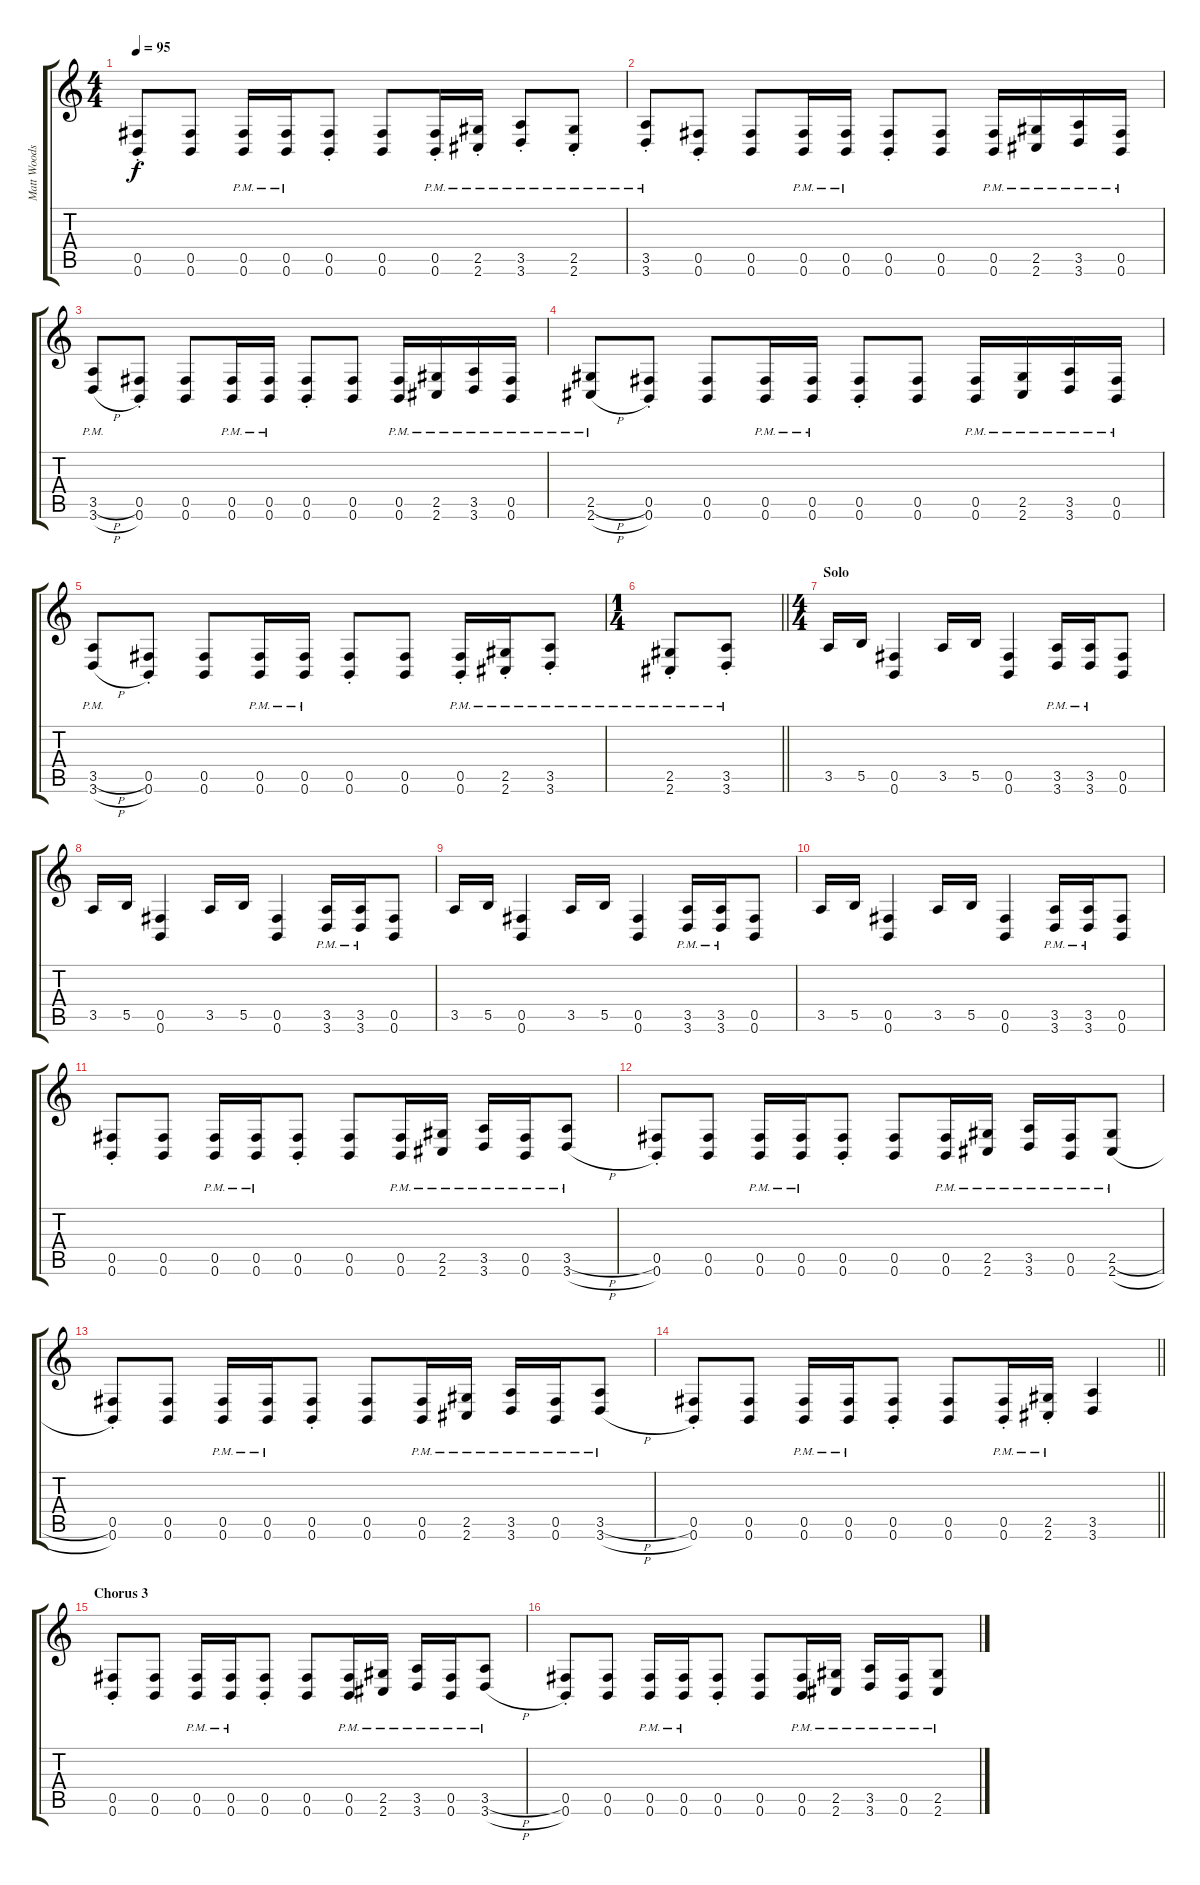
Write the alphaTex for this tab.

\track ("Matt Woods (Main)" "Matt Woods") {instrument distortionguitar}
\staff {score tabs}
\tuning (Db4 Ab3 E3 B2 Gb2 B1) {hide}
\ts (4 4)
\tempo 95
\clef g2
\ks c
(0.5{st} 0.6{st}).8{dy f} (0.5 0.6).8 (0.5{pm} 0.6{pm}).16 (0.5{pm} 0.6{pm}).16 (0.5{st} 0.6{st}).8 (0.5 0.6).8 (0.5{pm st} 0.6{pm st}).16 (2.5{pm st} 2.6{pm st}).16 (3.5{pm st} 3.6{pm st}).8 (2.5{pm st} 2.6{pm st}).8 |
(3.5{pm st} 3.6{pm st}).8 (0.5{st} 0.6{st}).8 (0.5 0.6).8 (0.5{pm} 0.6{pm}).16 (0.5{pm} 0.6{pm}).16 (0.5{st} 0.6{st}).8 (0.5 0.6).8 (0.5{pm} 0.6{pm}).16 (2.5{pm} 2.6{pm}).16 (3.5{pm} 3.6{pm}).16 (0.5{pm} 0.6{pm}).16 |
(3.5{h pm} 3.6{h pm}).8 (0.5{st} 0.6{st}).8 (0.5 0.6).8 (0.5{pm} 0.6{pm}).16 (0.5{pm} 0.6{pm}).16 (0.5{st} 0.6{st}).8 (0.5 0.6).8 (0.5{pm} 0.6{pm}).16 (2.5{pm} 2.6{pm}).16 (3.5{pm} 3.6{pm}).16 (0.5{pm} 0.6{pm}).16 |
(2.5{h pm} 2.6{h pm}).8 (0.5{st} 0.6{st}).8 (0.5 0.6).8 (0.5{pm} 0.6{pm}).16 (0.5{pm} 0.6{pm}).16 (0.5{st} 0.6{st}).8 (0.5 0.6).8 (0.5{pm} 0.6{pm}).16 (2.5{pm} 2.6{pm}).16 (3.5{pm} 3.6{pm}).16 (0.5{pm} 0.6{pm}).16 |
(3.5{h pm} 3.6{h pm}).8 (0.5{st} 0.6{st}).8 (0.5 0.6).8 (0.5{pm} 0.6{pm}).16 (0.5{pm} 0.6{pm}).16 (0.5{st} 0.6{st}).8 (0.5 0.6).8 (0.5{pm st} 0.6{pm st}).16 (2.5{pm st} 2.6{pm st}).16 (3.5{pm st} 3.6{pm st}).8 |
\ts (1 4)
\barLineRight lightlight
(2.5{pm st} 2.6{pm st}).8 (3.5{pm st} 3.6{pm st}).8 |
\ts (4 4)
\section ("" "Solo")
3.5.16 5.5.16 (0.5 0.6).4 3.5.16{beam merge} 5.5.16 (0.5 0.6).4 (3.5{pm} 3.6{pm}).16 (3.5{pm} 3.6{pm}).16 (0.5 0.6).8 |
3.5.16 5.5.16 (0.5 0.6).4 3.5.16{beam merge} 5.5.16 (0.5 0.6).4 (3.5{pm} 3.6{pm}).16 (3.5{pm} 3.6{pm}).16 (0.5 0.6).8 |
3.5.16 5.5.16 (0.5 0.6).4 3.5.16{beam merge} 5.5.16 (0.5 0.6).4 (3.5{pm} 3.6{pm}).16 (3.5{pm} 3.6{pm}).16 (0.5 0.6).8 |
3.5.16 5.5.16 (0.5 0.6).4 3.5.16{beam merge} 5.5.16 (0.5 0.6).4 (3.5{pm} 3.6{pm}).16 (3.5{pm} 3.6{pm}).16 (0.5 0.6).8 |
(0.5{st} 0.6{st}).8 (0.5 0.6).8 (0.5{pm} 0.6{pm}).16 (0.5{pm} 0.6{pm}).16 (0.5{st} 0.6{st}).8 (0.5 0.6).8 (0.5{pm} 0.6{pm}).16 (2.5{pm} 2.6{pm}).16 (3.5{pm} 3.6{pm}).16 (0.5{pm} 0.6{pm}).16 (3.5{h pm} 3.6{h pm}).8 |
(0.5{st} 0.6{st}).8 (0.5 0.6).8 (0.5{pm} 0.6{pm}).16 (0.5{pm} 0.6{pm}).16 (0.5{st} 0.6{st}).8 (0.5 0.6).8 (0.5{pm} 0.6{pm}).16 (2.5{pm} 2.6{pm}).16 (3.5{pm} 3.6{pm}).16 (0.5{pm} 0.6{pm}).16 (2.5{h pm} 2.6{h pm}).8 |
(0.5{st} 0.6{st}).8 (0.5 0.6).8 (0.5{pm} 0.6{pm}).16 (0.5{pm} 0.6{pm}).16 (0.5{st} 0.6{st}).8 (0.5 0.6).8 (0.5{pm} 0.6{pm}).16 (2.5{pm} 2.6{pm}).16 (3.5{pm} 3.6{pm}).16 (0.5{pm} 0.6{pm}).16 (3.5{h pm} 3.6{h pm}).8 |
\barLineRight lightlight
(0.5{st} 0.6{st}).8 (0.5 0.6).8 (0.5{pm} 0.6{pm}).16 (0.5{pm} 0.6{pm}).16 (0.5{st} 0.6{st}).8 (0.5 0.6).8 (0.5{pm st} 0.6{pm st}).16 (2.5{pm st} 2.6{pm st}).16 (3.5 3.6).4 |
\section ("" "Chorus 3")
(0.5{st} 0.6{st}).8 (0.5 0.6).8 (0.5{pm} 0.6{pm}).16 (0.5{pm} 0.6{pm}).16 (0.5{st} 0.6{st}).8 (0.5 0.6).8 (0.5{pm} 0.6{pm}).16 (2.5{pm} 2.6{pm}).16 (3.5{pm} 3.6{pm}).16 (0.5{pm} 0.6{pm}).16 (3.5{h pm} 3.6{h pm}).8 |
(0.5{st} 0.6{st}).8 (0.5 0.6).8 (0.5{pm} 0.6{pm}).16 (0.5{pm} 0.6{pm}).16 (0.5{st} 0.6{st}).8 (0.5 0.6).8 (0.5{pm} 0.6{pm}).16 (2.5{pm} 2.6{pm}).16 (3.5{pm} 3.6{pm}).16 (0.5{pm} 0.6{pm}).16 (2.5{h pm} 2.6{h pm}).8
